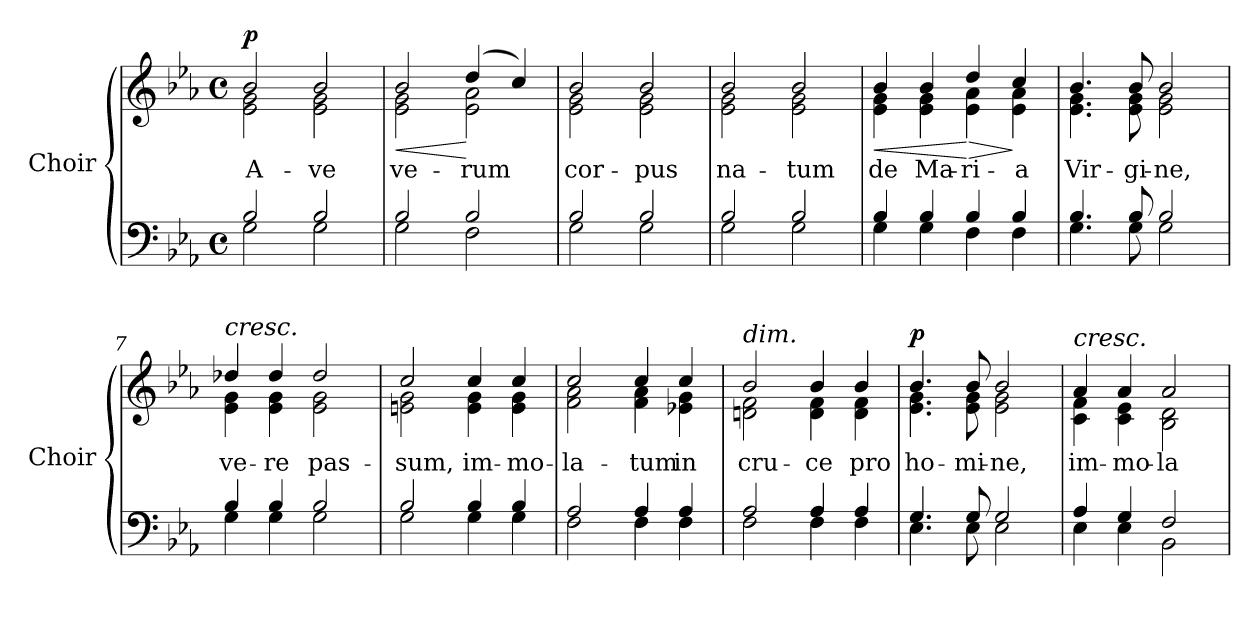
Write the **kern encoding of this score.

**kern	**kern	**text	**dynam
*part1	*part1	*part1	*part1
*staff2	*staff1	*staff1	*staff1/2
*I"Choir	*	*	*
*I'Choir	*	*	*
!!LO:PB:g=z
*clefF4	*clefG2	*	*
*k[b-e-a-]	*k[b-e-a-]	*	*
*E-:	*E-:	*	*
*M4/4	*M4/4	*	*
*met(c)	*met(c)	*	*
*MM60	*MM60	*	*
=1	=1	=1	=1
*^	*	*	*
!	!	!	!LO:LY:b:color=#000000	!
*	*	*^	*	*
2B-i/	2Gi\	2b-i/	2e-i\ 2gi	A-	p
!	!	!	!	!LO:LY:b:color=#000000	!
2B-i/	2Gi\	2b-i/	2e-i\ 2gi	-ve	.
=2	=2	=2	=2	=2	=2
!	!	!	!	!LO:LY:b:color=#000000	!LO:HP:b
!	!	!	!	!	!LO:HP:n=1:b
2B-i/	2Gi\	2b-i/	2e-i\ 2gi	ve-	< >
!	!	!	!	!LO:LY:b:color=#000000	!
2B-i/	2Fi\	(4ddi/	2e-i\ 2a-i	-rum	[
.	.	4cci/)	.	.	.
*v	*v	*	*	*	*
*	*v	*v	*	*
.	.	.	]
=3	=3	=3	=3
*^	*	*	*
!	!	!	!LO:LY:b:color=#000000	!
*	*	*^	*	*
2B-i/	2Gi\	2b-i/	2e-i\ 2gi	cor-	.
!	!	!	!	!LO:LY:b:color=#000000	!
2B-i/	2Gi\	2b-i/	2e-i\ 2gi	-pus	.
=4	=4	=4	=4	=4	=4
!	!	!	!	!LO:LY:b:color=#000000	!
2B-i/	2Gi\	2b-i/	2e-i\ 2gi	na-	.
!	!	!	!	!LO:LY:b:color=#000000	!
2B-i/	2Gi\	2b-i/	2e-i\ 2gi	-tum	.
=5	=5	=5	=5	=5	=5
!	!	!	!	!LO:LY:b:color=#000000	!LO:HP:b
4B-i/	4Gi\	4b-i/	4e-i\ 4gi	de	<
!	!	!	!	!LO:LY:b:color=#000000	!
4B-i/	4Gi\	4b-i/	4e-i\ 4gi	Ma-	.
!	!	!	!	!LO:LY:b:color=#000000	!LO:HP:n=1:b
4B-i/	4Fi\	4ddi/	4e-i\ 4a-i	-ri-	[ >
!	!	!	!	!LO:LY:b:color=#000000	!
4B-i/	4Fi\	4cci/	4e-i\ 4a-i	-a	]
=6	=6	=6	=6	=6	=6
!	!	!	!	!LO:LY:b:color=#000000	!
4.B-i/	4.Gi\	4.b-i/	4.e-i\ 4.gi	Vir-	.
!	!	!	!	!LO:LY:b:color=#000000	!
8B-i/	8Gi\	8b-i/	8e-i\ 8gi	-gi-	.
!	!	!	!	!LO:LY:b:color=#000000	!
2B-i/	2Gi\	2b-i/	2e-i\ 2gi	-ne,	.
!!LO:LB:g=z	!!
=7	=7	=7	=7	=7	=7
!	!	!LO:TX:a:i:t=cresc.	!	!	!
!	!	!	!	!LO:LY:b:color=#000000	!
4B-i/	4Gi\	4dd-Xi/	4e-i\ 4gi	ve-	.
!	!	!	!	!LO:LY:b:color=#000000	!
4B-i/	4Gi\	4dd-i/	4e-i\ 4gi	-re	.
!	!	!	!	!LO:LY:b:color=#000000	!
2B-i/	2Gi\	2dd-i/	2e-i\ 2gi	pas-	.
=8	=8	=8	=8	=8	=8
!	!	!	!	!LO:LY:b:color=#000000	!
2B-i/	2Gi\	2cci/	2eni\ 2gi	-sum,	.
!	!	!	!	!LO:LY:b:color=#000000	!
4B-i/	4Gi\	4cci/	4ei\ 4gi	im-	.
!	!	!	!	!LO:LY:b:color=#000000	!
4B-i/	4Gi\	4cci/	4ei\ 4gi	-mo-	.
=9	=9	=9	=9	=9	=9
!	!	!	!	!LO:LY:b:color=#000000	!
2A-i/	2Fi\	2cci/	2fi\ 2a-i	-la-	.
!	!	!	!	!LO:LY:b:color=#000000	!
4A-i/	4Fi\	4cci/	4fi\ 4a-i	-tum	.
!	!	!	!	!LO:LY:b:color=#000000	!
4A-i/	4Fi\	4cci/	4e-Xi\ 4gi	in	.
=10	=10	=10	=10	=10	=10
!	!	!LO:TX:a:i:t=dim.	!	!	!
!	!	!	!	!LO:LY:b:color=#000000	!
2A-i/	2Fi\	2b-i/	2dni\ 2fi	cru-	.
!	!	!	!	!LO:LY:b:color=#000000	!
4A-i/	4Fi\	4b-i/	4di\ 4fi	-ce	.
!	!	!	!	!LO:LY:b:color=#000000	!
4A-i/	4Fi\	4b-i/	4di\ 4fi	pro	.
=11	=11	=11	=11	=11	=11
!	!	!	!	!LO:LY:b:color=#000000	!
4.Gi/	4.E-i\	4.b-i/	4.e-i\ 4.gi	ho-	p
!	!	!	!	!LO:LY:b:color=#000000	!
8Gi/	8E-i\	8b-i/	8e-i\ 8gi	-mi-	.
!	!	!	!	!LO:LY:b:color=#000000	!
2Gi/	2E-i\	2b-i/	2e-i\ 2gi	-ne,	.
=12	=12	=12	=12	=12	=12
!	!	!LO:TX:a:i:t=cresc.	!	!	!
!	!	!	!	!LO:LY:b:color=#000000	!
4A-i/	4E-i\	4a-i/	4ci\ 4fi	im-	.
!	!	!	!	!LO:LY:b:color=#000000	!
4Gi/	4E-i\	4a-i/	4ci\ 4e-i	-mo-	.
!	!	!	!	!LO:LY:b:color=#000000	!
2Fi/	2BB-i\	2a-i/	2B-i\ 2di	-la-	.
*v	*v	*	*	*	*
*	*v	*v	*	*
=	=	=	=
*-	*-	*-	*-
